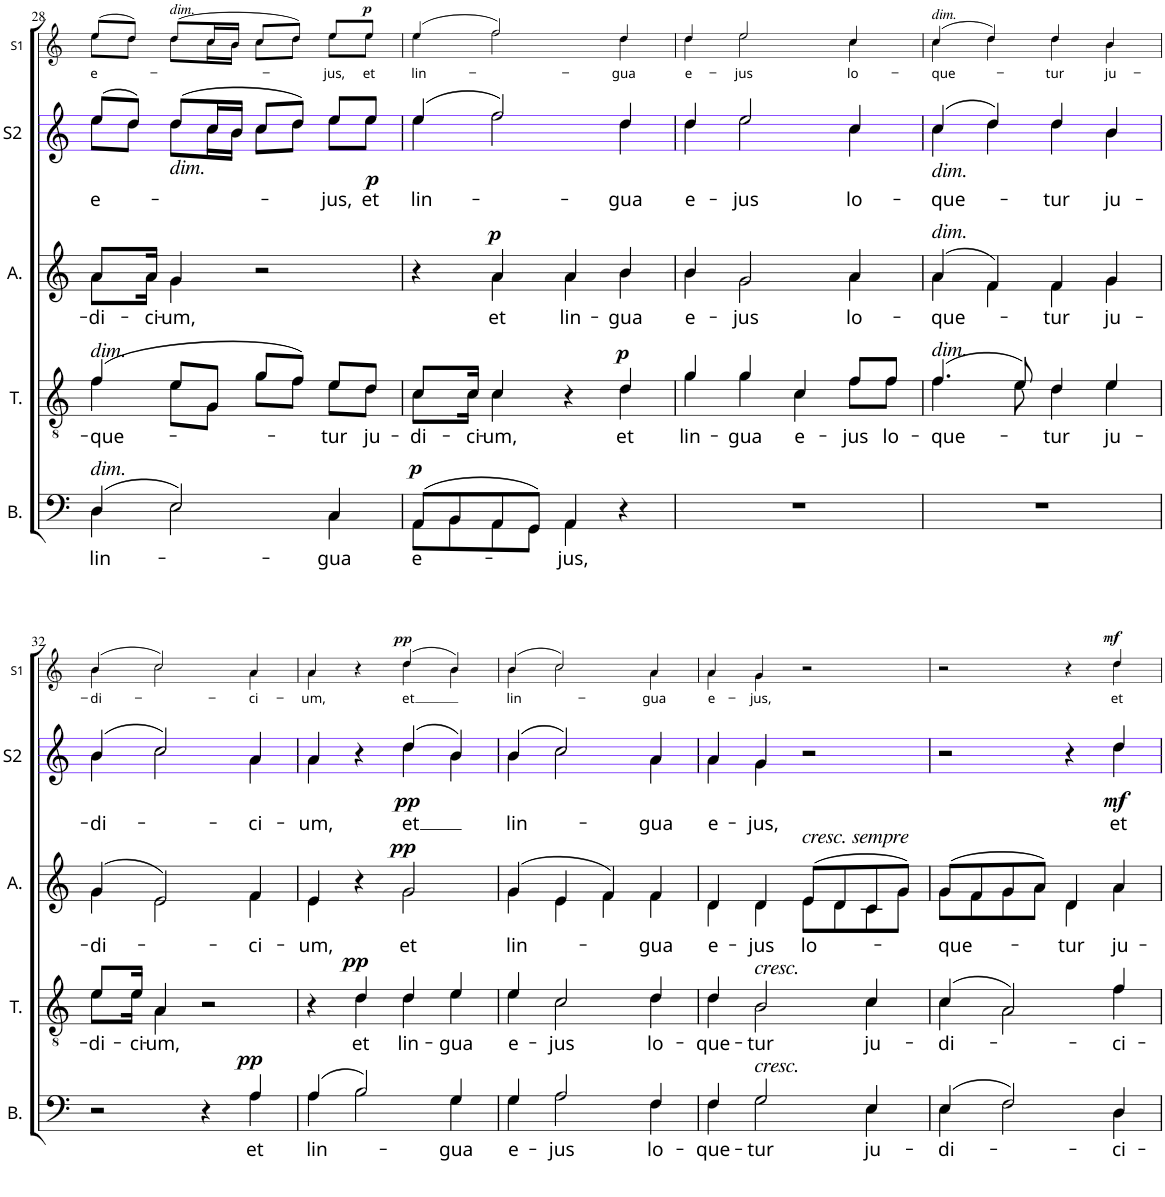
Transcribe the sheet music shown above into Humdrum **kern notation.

**kern	**text	**dynam	**kern	**text	**dynam	**kern	**text	**dynam	**kern	**text	**dynam	**kern	**text	**dynam
*part5	*part5	*part5	*part4	*part4	*part4	*part3	*part3	*part3	*part2	*part2	*part2	*part1	*part1	*part1
*staff5	*staff5	*staff5	*staff4	*staff4	*staff4	*staff3	*staff3	*staff3	*staff2	*staff2	*staff2	*staff1	*staff1	*staff1
*I"Basse	*	*	*I"Ténor	*	*	*I"Alto	*	*	*I"Soprano 2	*	*	*I"Soprano 1	*	*
*I'B.	*	*	*I'T.	*	*	*I'A.	*	*	*I'S2	*	*	*I'S1	*	*
!!LO:PB:g=z
*clefF4	*	*	*clefGv2	*	*	*clefG2	*	*	*clefG2	*	*	*clefG2	*	*
*k[]	*	*	*k[]	*	*	*k[]	*	*	*k[]	*	*	*k[]	*	*
*M2/2	*	*	*M2/2	*	*	*M2/2	*	*	*M2/2	*	*	*M2/2	*	*
*met(c|)	*	*	*met(c|)	*	*	*met(c|)	*	*	*met(c|)	*	*	*met(c|)	*	*
=28	=28	=28	=28	=28	=28	=28	=28	=28	=28	=28	=28	=28	=28	=28
!	!	!	!LO:TX:b:i:t=dim.	!	!	!	!	!	!	!	!	!	!	!
!	!	!	!LO:TX:b:i:t=dim.	!	!	!	!	!	!	!	!	!	!	!
!	!	!	!LO:TX:a:i:t=dim.	!	!	!	!	!	!	!	!	!	!	!
!LO:TX:b:i:t=dim.	!	!	!	!	!	!	!	!	!	!	!	!	!	!
!LO:TX:b:i:t=dim.	!	!	!	!	!	!	!	!	!	!	!	!	!	!
!LO:TX:a:i:t=dim.	!	!	!	!	!	!	!	!	!	!	!	!	!	!
!	!LO:LY:b	!	!	!LO:LY:b	!	!	!LO:LY:b	!	!	!LO:LY:b	!	!	!LO:LY:b	!
*^	*	*	*^	*	*	*^	*	*	*^	*	*	*^	*	*
(4D/	4D\	lin-	.	(4f/	4f\	-que-	.	8.a/L	8.a\L	-di-	.	(8ee/L	8ee\L	e-	.	(8ee/L	8ee\L	e-	.
.	.	.	.	.	.	.	.	.	.	.	.	8dd/J)	8dd\J	.	.	8dd/J)	8dd\J	.	.
!	!	!	!	!	!	!	!	!	!	!LO:LY:b	!	!	!	!	!	!	!	!	!
.	.	.	.	.	.	.	.	16a/Jk	16a\Jk	-ci-	.	.	.	.	.	.	.	.	.
!	!	!	!	!	!	!	!	!	!	!	!	!	!	!	!	!LO:TX:a:i:t=dim.	!	!	!
!	!	!	!	!	!	!	!	!	!	!	!	!LO:TX:b:i:t=dim.	!	!	!	!	!	!	!
!	!	!	!	!	!	!	!	!	!	!LO:LY:b	!	!	!	!	!	!	!	!	!
2E/)	2E\	.	.	8e/L	8e\L	.	.	4g/	4g\	-um,	.	(8dd/L	8dd\L	.	.	(8dd/L	8dd\L	.	.
.	.	.	.	8G/J	8G\J	.	.	.	.	.	.	16cc/L	16cc\L	.	.	16cc/L	16cc\L	.	.
.	.	.	.	.	.	.	.	.	.	.	.	16b/JJ	16b\JJ	.	.	16b/JJ	16b\JJ	.	.
.	.	.	.	8g/L	8g\L	.	.	2r	2ryy	.	.	8cc/L	8cc\L	.	.	8cc/L	8cc\L	.	.
.	.	.	.	8f/J)	8f\J	.	.	.	.	.	.	8dd/J)	8dd\J	.	.	8dd/J)	8dd\J	.	.
!	!	!LO:LY:b	!	!	!	!LO:LY:b	!	!	!	!	!	!	!	!LO:LY:b	!	!	!	!LO:LY:b	!
4C/	4C\	-gua	.	8e/L	8e\L	-tur	.	.	.	.	.	8ee/L	8ee\L	-jus,	.	8ee/L	8ee\L	-jus,	.
!	!	!	!	!	!	!LO:LY:b	!	!	!	!	!	!	!	!LO:LY:b	!LO:DY:b	!	!	!LO:LY:b	!LO:DY:a
.	.	.	.	8d/J	8d\J	ju-	.	.	.	.	.	8ee/J	8ee\J	et	p	8ee/J	8ee\J	et	p
=29	=29	=29	=29	=29	=29	=29	=29	=29	=29	=29	=29	=29	=29	=29	=29	=29	=29	=29	=29
!	!	!LO:LY:b	!LO:DY:a	!	!	!LO:LY:b	!	!	!	!	!	!	!	!LO:LY:b	!	!	!	!LO:LY:b	!
(8AA/L	8AA\L	e-	p	8.c/L	8.c\L	-di-	.	4r	4ryy	.	.	(4ee/	4ee\	lin-	.	(4ee/	4ee\	lin-	.
8BB/	8BB\	.	.	.	.	.	.	.	.	.	.	.	.	.	.	.	.	.	.
!	!	!	!	!	!	!LO:LY:b	!	!	!	!	!	!	!	!	!	!	!	!	!
.	.	.	.	16c/Jk	16c\Jk	-ci-	.	.	.	.	.	.	.	.	.	.	.	.	.
!	!	!	!	!	!	!LO:LY:b	!	!	!	!LO:LY:b	!LO:DY:a	!	!	!	!	!	!	!	!
8AA/	8AA\	.	.	4c/	4c\	-um,	.	4a/	4a\	et	p	2ff/)	2ff\	.	.	2ff/)	2ff\	.	.
8GG/J)	8GG\J	.	.	.	.	.	.	.	.	.	.	.	.	.	.	.	.	.	.
!	!	!LO:LY:b	!	!	!	!	!	!	!	!LO:LY:b	!	!	!	!	!	!	!	!	!
4AA/	4AA\	-jus,	.	4r	4ryy	.	.	4a/	4a\	lin-	.	.	.	.	.	.	.	.	.
!	!	!	!	!	!	!LO:LY:b	!LO:DY:a	!	!	!LO:LY:b	!	!	!	!LO:LY:b	!	!	!	!LO:LY:b	!
4r	4ryy	.	.	4d/	4d\	et	p	4b/	4b\	-gua	.	4dd/	4dd\	-gua	.	4dd/	4dd\	-gua	.
=30	=30	=30	=30	=30	=30	=30	=30	=30	=30	=30	=30	=30	=30	=30	=30	=30	=30	=30	=30
!	!	!	!	!	!	!LO:LY:b	!	!	!	!LO:LY:b	!	!	!	!LO:LY:b	!	!	!	!LO:LY:b	!
*v	*v	*	*	*	*	*	*	*	*	*	*	*	*	*	*	*	*	*	*
1r	.	.	4g/	4g\	lin-	.	4b/	4b\	e-	.	4dd/	4dd\	e-	.	4dd/	4dd\	e-	.
!	!	!	!	!	!LO:LY:b	!	!	!	!LO:LY:b	!	!	!	!LO:LY:b	!	!	!	!LO:LY:b	!
.	.	.	4g/	4g\	-gua	.	2g/	2g\	-jus	.	2ee/	2ee\	-jus	.	2ee/	2ee\	-jus	.
!	!	!	!	!	!LO:LY:b	!	!	!	!	!	!	!	!	!	!	!	!	!
.	.	.	4c/	4c\	e-	.	.	.	.	.	.	.	.	.	.	.	.	.
!	!	!	!	!	!LO:LY:b	!	!	!	!LO:LY:b	!	!	!	!LO:LY:b	!	!	!	!LO:LY:b	!
.	.	.	8f/L	8f\L	-jus	.	4a/	4a\	lo-	.	4cc/	4cc\	lo-	.	4cc/	4cc\	lo-	.
!	!	!	!	!	!LO:LY:b	!	!	!	!	!	!	!	!	!	!	!	!	!
.	.	.	8f/J	8f\J	lo-	.	.	.	.	.	.	.	.	.	.	.	.	.
=31	=31	=31	=31	=31	=31	=31	=31	=31	=31	=31	=31	=31	=31	=31	=31	=31	=31	=31
!	!	!	!	!	!	!	!	!	!	!	!	!	!	!	!LO:TX:a:i:t=dim.	!	!	!
!	!	!	!	!	!	!	!	!	!	!	!LO:TX:b:i:t=dim.	!	!	!	!	!	!	!
!	!	!	!	!	!	!	!LO:TX:a:i:t=dim.	!	!	!	!	!	!	!	!	!	!	!
!	!	!	!LO:TX:a:i:t=dim.	!	!	!	!	!	!	!	!	!	!	!	!	!	!	!
!	!	!	!	!	!LO:LY:b	!	!	!	!LO:LY:b	!	!	!	!LO:LY:b	!	!	!	!LO:LY:b	!
1r	.	.	(4.f/	4.f\	-que-	.	(4a/	4a\	-que-	.	(4cc/	4cc\	-que-	.	(4cc/	4cc\	-que-	.
.	.	.	.	.	.	.	4f/)	4f\	.	.	4dd/)	4dd\	.	.	4dd/)	4dd\	.	.
.	.	.	8e/)	8e\	.	.	.	.	.	.	.	.	.	.	.	.	.	.
!	!	!	!	!	!LO:LY:b	!	!	!	!LO:LY:b	!	!	!	!LO:LY:b	!	!	!	!LO:LY:b	!
.	.	.	4d/	4d\	-tur	.	4f/	4f\	-tur	.	4dd/	4dd\	-tur	.	4dd/	4dd\	-tur	.
!	!	!	!	!	!LO:LY:b	!	!	!	!LO:LY:b	!	!	!	!LO:LY:b	!	!	!	!LO:LY:b	!
.	.	.	4e/	4e\	ju-	.	4g/	4g\	ju-	.	4b/	4b\	ju-	.	4b/	4b\	ju-	.
!!LO:LB:g=z	!!
=32	=32	=32	=32	=32	=32	=32	=32	=32	=32	=32	=32	=32	=32	=32	=32	=32	=32	=32
*^	*	*	*	*	*	*	*	*	*	*	*	*	*	*	*	*	*	*
!	!	!	!	!	!	!LO:LY:b	!	!	!	!LO:LY:b	!	!	!	!LO:LY:b	!	!	!	!LO:LY:b	!
2r	2ryy	.	.	8.e/L	8.e\L	-di-	.	(4g/	4g\	-di-	.	(4b/	4b\	-di-	.	(4b/	4b\	-di-	.
!	!	!	!	!	!	!LO:LY:b	!	!	!	!	!	!	!	!	!	!	!	!	!
.	.	.	.	16e/Jk	16e\Jk	-ci-	.	.	.	.	.	.	.	.	.	.	.	.	.
!	!	!	!	!	!	!LO:LY:b	!	!	!	!	!	!	!	!	!	!	!	!	!
.	.	.	.	4A/	4A\	-um,	.	2e/)	2e\	.	.	2cc/)	2cc\	.	.	2cc/)	2cc\	.	.
4r	4ryy	.	.	2r	2ryy	.	.	.	.	.	.	.	.	.	.	.	.	.	.
!	!	!LO:LY:b	!LO:DY:a	!	!	!	!	!	!	!LO:LY:b	!	!	!	!LO:LY:b	!	!	!	!LO:LY:b	!
4A/	4A\	et	pp	.	.	.	.	4f/	4f\	-ci-	.	4a/	4a\	-ci-	.	4a/	4a\	-ci-	.
=33	=33	=33	=33	=33	=33	=33	=33	=33	=33	=33	=33	=33	=33	=33	=33	=33	=33	=33	=33
!	!	!LO:LY:b	!	!	!	!	!	!	!	!LO:LY:b	!	!	!	!LO:LY:b	!	!	!	!LO:LY:b	!
(4A/	4A\	lin-	.	4r	4ryy	.	.	4e/	4e\	-um,	.	4a/	4a\	-um,	.	4a/	4a\	-um,	.
!	!	!	!	!	!	!LO:LY:b	!LO:DY:a	!	!	!	!	!	!	!	!	!	!	!	!
2B/)	2B\	.	.	4d/	4d\	et	pp	4r	4ryy	.	.	4r	4ryy	.	.	4r	4ryy	.	.
!	!	!	!	!	!	!LO:LY:b	!	!	!	!LO:LY:b	!LO:DY:a	!	!	!LO:LY:b	!LO:DY:b	!	!	!LO:LY:b	!LO:DY:a
.	.	.	.	4d/	4d\	lin-	.	2g/	2g\	et	pp	(4dd/	4dd\	et	pp	(4dd/	4dd\	et	pp
!	!	!LO:LY:b	!	!	!	!LO:LY:b	!	!	!	!	!	!	!	!	!	!	!	!	!
4G/	4G\	-gua	.	4e/	4e\	-gua	.	.	.	.	.	4b/)	4b\	.	.	4b/)	4b\	.	.
=34	=34	=34	=34	=34	=34	=34	=34	=34	=34	=34	=34	=34	=34	=34	=34	=34	=34	=34	=34
!	!	!LO:LY:b	!	!	!	!LO:LY:b	!	!	!	!LO:LY:b	!	!	!	!LO:LY:b	!	!	!	!LO:LY:b	!
4G/	4G\	e-	.	4e/	4e\	e-	.	(4g/	4g\	lin-	.	(4b/	4b\	lin-	.	(4b/	4b\	lin-	.
!	!	!LO:LY:b	!	!	!	!LO:LY:b	!	!	!	!	!	!	!	!	!	!	!	!	!
2A/	2A\	-jus	.	2c/	2c\	-jus	.	4e/	4e\	.	.	2cc/)	2cc\	.	.	2cc/)	2cc\	.	.
.	.	.	.	.	.	.	.	4f/)	4f\	.	.	.	.	.	.	.	.	.	.
!	!	!LO:LY:b	!	!	!	!LO:LY:b	!	!	!	!LO:LY:b	!	!	!	!LO:LY:b	!	!	!	!LO:LY:b	!
4F/	4F\	lo-	.	4d/	4d\	lo-	.	4f/	4f\	-gua	.	4a/	4a\	-gua	.	4a/	4a\	-gua	.
=35	=35	=35	=35	=35	=35	=35	=35	=35	=35	=35	=35	=35	=35	=35	=35	=35	=35	=35	=35
!	!	!LO:LY:b	!	!	!	!LO:LY:b	!	!	!	!LO:LY:b	!	!	!	!LO:LY:b	!	!	!	!LO:LY:b	!
4F/	4F\	-que-	.	4d/	4d\	-que-	.	4d/	4d\	e-	.	4a/	4a\	e-	.	4a/	4a\	e-	.
!	!	!	!	!LO:TX:a:i:t=cresc.	!	!	!	!	!	!	!	!	!	!	!	!	!	!	!
!LO:TX:a:i:t=cresc.	!	!	!	!	!	!	!	!	!	!	!	!	!	!	!	!	!	!	!
!	!	!LO:LY:b	!	!	!	!LO:LY:b	!	!	!	!LO:LY:b	!	!	!	!LO:LY:b	!	!	!	!LO:LY:b	!
2G/	2G\	-tur	.	2B/	2B\	-tur	.	4d/	4d\	-jus	.	4g/	4g\	-jus,	.	4g/	4g\	-jus,	.
!	!	!	!	!	!	!	!	!LO:TX:a:i:t=cresc. sempre	!	!	!	!	!	!	!	!	!	!	!
!	!	!	!	!	!	!	!	!	!	!LO:LY:b	!	!	!	!	!	!	!	!	!
.	.	.	.	.	.	.	.	(8e/L	8e\L	lo-	.	2r	2ryy	.	.	2r	2ryy	.	.
.	.	.	.	.	.	.	.	8d/	8d\	.	.	.	.	.	.	.	.	.	.
!	!	!LO:LY:b	!	!	!	!LO:LY:b	!	!	!	!	!	!	!	!	!	!	!	!	!
4E/	4E\	ju-	.	4c/	4c\	ju-	.	8c/	8c\	.	.	.	.	.	.	.	.	.	.
.	.	.	.	.	.	.	.	8g/J)	8g\J	.	.	.	.	.	.	.	.	.	.
=36	=36	=36	=36	=36	=36	=36	=36	=36	=36	=36	=36	=36	=36	=36	=36	=36	=36	=36	=36
!	!	!LO:LY:b	!	!	!	!LO:LY:b	!	!	!	!LO:LY:b	!	!	!	!	!	!	!	!	!
(4E/	4E\	-di-	.	(4c/	4c\	-di-	.	(8g/L	8g\L	-que-	.	2r	2ryy	.	.	2r	2ryy	.	.
.	.	.	.	.	.	.	.	8f/	8f\	.	.	.	.	.	.	.	.	.	.
2F/)	2F\	.	.	2A/)	2A\	.	.	8g/	8g\	.	.	.	.	.	.	.	.	.	.
.	.	.	.	.	.	.	.	8a/J)	8a\J	.	.	.	.	.	.	.	.	.	.
!	!	!	!	!	!	!	!	!	!	!LO:LY:b	!	!	!	!	!	!	!	!	!
.	.	.	.	.	.	.	.	4d/	4d\	-tur	.	4r	4ryy	.	.	4r	4ryy	.	.
!	!	!LO:LY:b	!	!	!	!LO:LY:b	!	!	!	!LO:LY:b	!	!	!	!LO:LY:b	!LO:DY:b	!	!	!LO:LY:b	!LO:DY:a
4D/	4D\	-ci-	.	4f/	4f\	-ci-	.	4a/	4a\	ju-	.	4dd/	4dd\	et	mf	4dd/	4dd\	et	mf
*v	*v	*	*	*	*	*	*	*v	*v	*	*	*v	*v	*	*	*v	*v	*	*
*	*	*	*v	*v	*	*	*	*	*	*	*	*	*	*	*
=	=	=	=	=	=	=	=	=	=	=	=	=	=	=
*-	*-	*-	*-	*-	*-	*-	*-	*-	*-	*-	*-	*-	*-	*-
